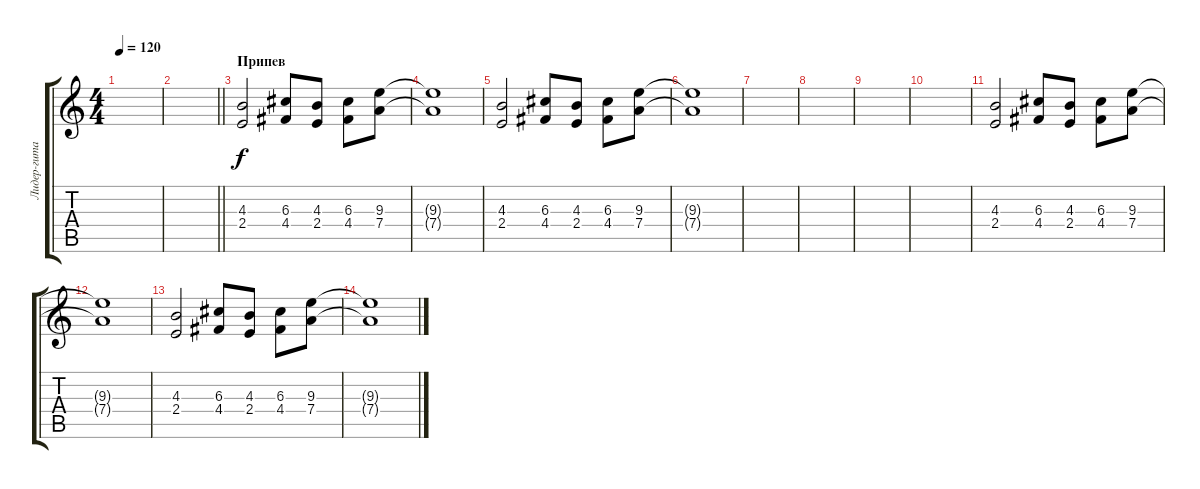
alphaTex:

\track ("Лидер-гитара 2" "Лидер-гита") {instrument overdrivenguitar}
\staff {score tabs}
\tuning (E4 B3 G3 D3 A2 E2) {hide}
\ts (4 4)
\tempo 120
\clef g2
\ks c
|
\barLineRight lightlight
|
\section ("" "Припев")
(4.3 2.4).2 (6.3 4.4).8 (4.3 2.4).8 (6.3 4.4).8 (9.3 7.4).8 |
(9.3{t} 7.4{t}).1 |
(4.3 2.4).2 (6.3 4.4).8 (4.3 2.4).8 (6.3 4.4).8 (9.3 7.4).8 |
(9.3{t} 7.4{t}).1 |
|
|
|
|
(4.3 2.4).2 (6.3 4.4).8 (4.3 2.4).8 (6.3 4.4).8 (9.3 7.4).8 |
(9.3{t} 7.4{t}).1 |
(4.3 2.4).2 (6.3 4.4).8 (4.3 2.4).8 (6.3 4.4).8 (9.3 7.4).8 |
(9.3{t} 7.4{t}).1
